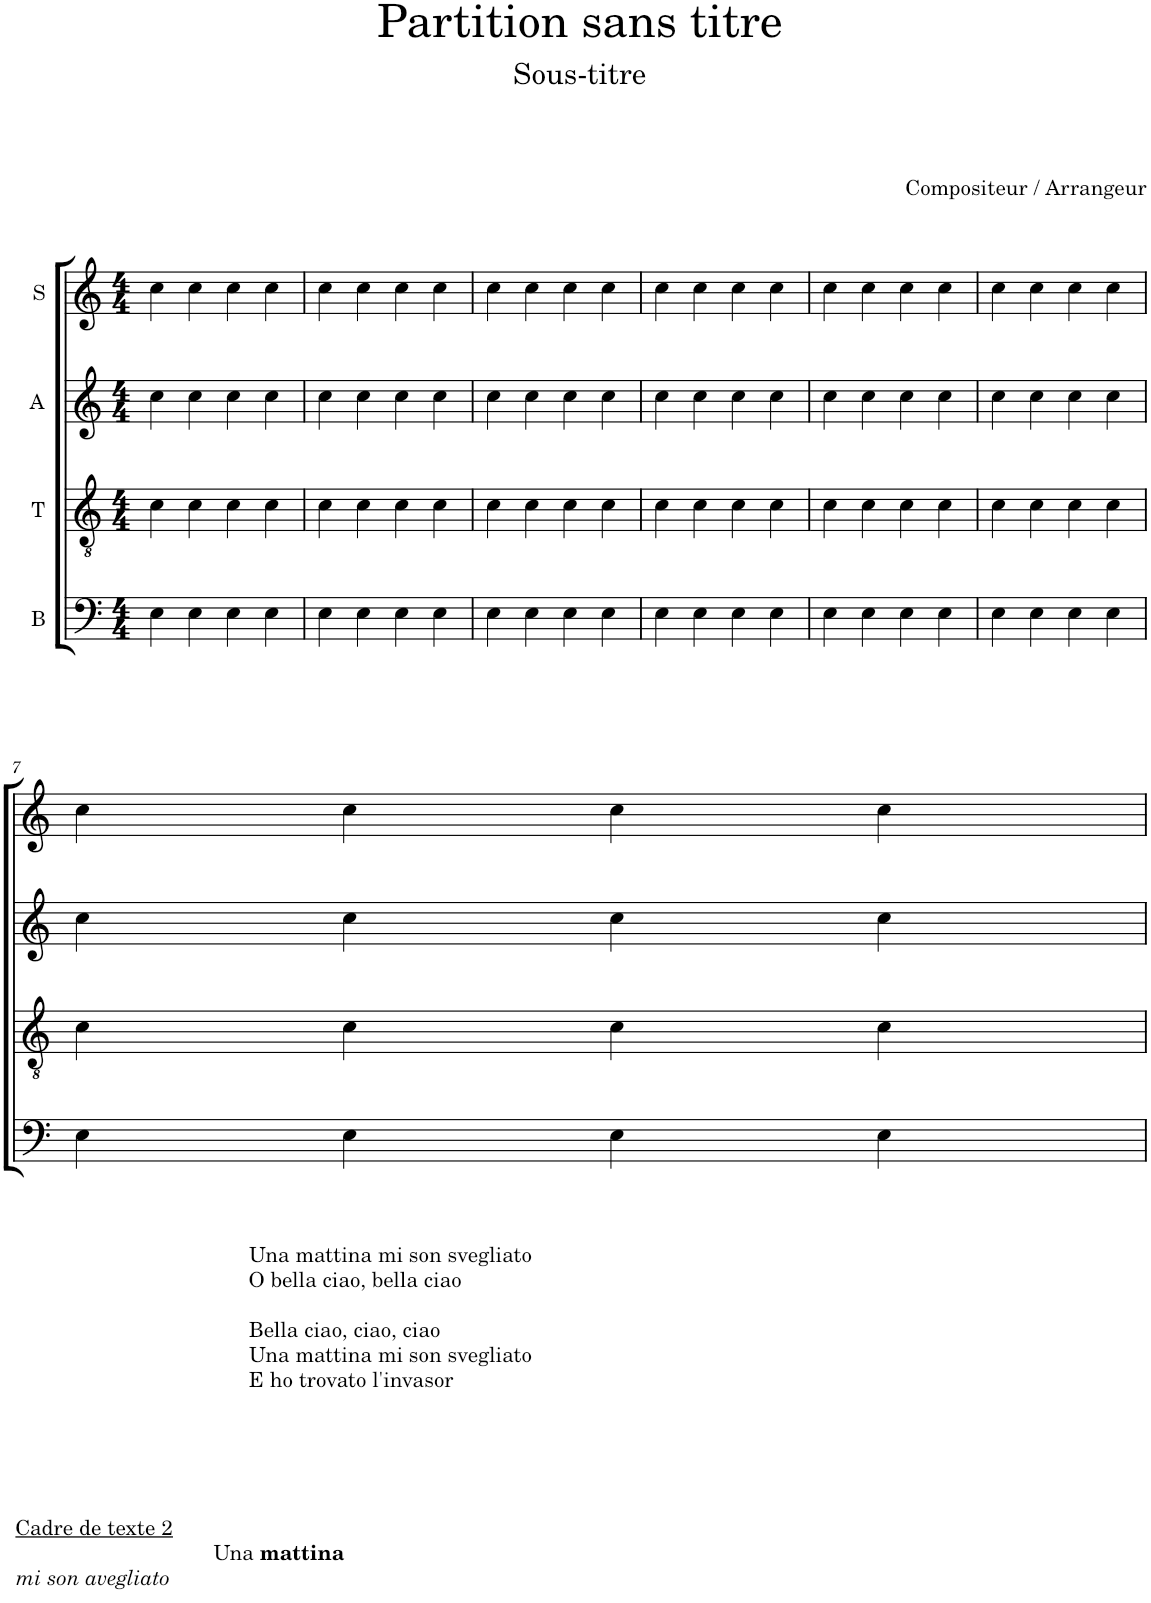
**kern	**kern	**kern	**kern
*part4	*part3	*part2	*part1
*staff4	*staff3	*staff2	*staff1
*I"B	*I"T	*I"A	*I"S
*clefF4	*clefGv2	*clefG2	*clefG2
*k[]	*k[]	*k[]	*k[]
*M4/4	*M4/4	*M4/4	*M4/4
=1	=1	=1	=1
4E\	4c\	4cc\	4cc\
4E\	4c\	4cc\	4cc\
4E\	4c\	4cc\	4cc\
4E\	4c\	4cc\	4cc\
=2	=2	=2	=2
4E\	4c\	4cc\	4cc\
4E\	4c\	4cc\	4cc\
4E\	4c\	4cc\	4cc\
4E\	4c\	4cc\	4cc\
=3	=3	=3	=3
4E\	4c\	4cc\	4cc\
4E\	4c\	4cc\	4cc\
4E\	4c\	4cc\	4cc\
4E\	4c\	4cc\	4cc\
=4	=4	=4	=4
4E\	4c\	4cc\	4cc\
4E\	4c\	4cc\	4cc\
4E\	4c\	4cc\	4cc\
4E\	4c\	4cc\	4cc\
=5	=5	=5	=5
4E\	4c\	4cc\	4cc\
4E\	4c\	4cc\	4cc\
4E\	4c\	4cc\	4cc\
4E\	4c\	4cc\	4cc\
=6	=6	=6	=6
4E\	4c\	4cc\	4cc\
4E\	4c\	4cc\	4cc\
4E\	4c\	4cc\	4cc\
4E\	4c\	4cc\	4cc\
!!LO:LB:g=z
=7	=7	=7	=7
!LO:TX:b:t=Cadre de texte 2	!	!	!
!LO:TX:b:t=Una	!	!	!
!LO:TX:b:B:t=mattina	!	!	!
!LO:TX:b:i:t=mi son avegliato	!	!	!
!LO:TX:b:t=Una mattina mi son svegliato	!	!	!
!LO:TX:b:t=O bella ciao, bella ciao	!	!	!
!LO:TX:b:t=Bella ciao, ciao, ciao	!	!	!
!LO:TX:b:t=Una mattina mi son svegliato	!	!	!
!LO:TX:b:t=E ho trovato l'invasor	!	!	!
4E\	4c\	4cc\	4cc\
4E\	4c\	4cc\	4cc\
4E\	4c\	4cc\	4cc\
4E\	4c\	4cc\	4cc\
=	=	=	=
*-	*-	*-	*-
